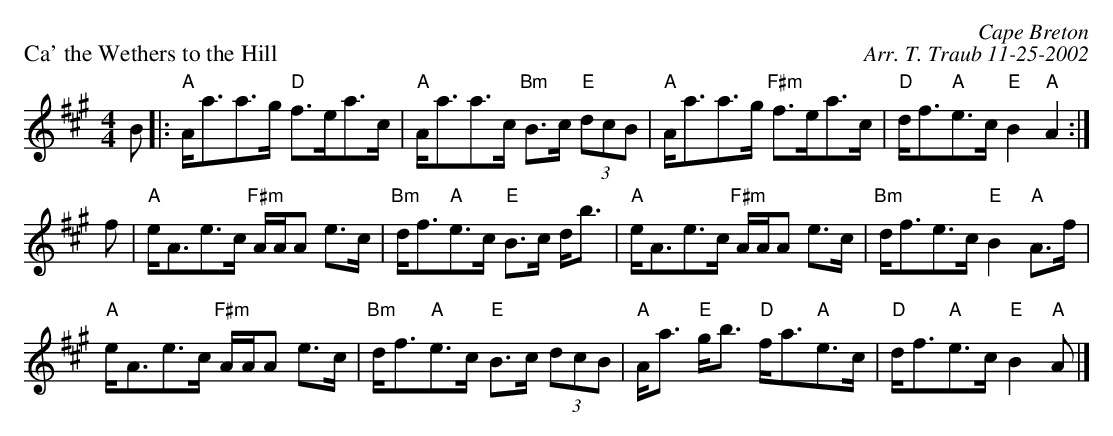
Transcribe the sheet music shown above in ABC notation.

X:1
P: Ca' the Wethers to the Hill
C: Cape Breton
C: Arr. T. Traub 11-25-2002
M: 4/4
L: 1/8
K: A
B|: "A"A<aa>g "D"f>ea>c|"A"A<aa>c "Bm"B>c "E"(3 dcB|"A"A<aa>g "F#m"f>ea>c|\
"D"d<f"A"e>c "E"B2 "A"A2 :|
f|"A"e<Ae>c "F#m"A/A/A e>c|"Bm"d<f"A"e>c "E"B>c d<b|"A"e<Ae>c "F#m"A/A/A e>c|"Bm"d<fe>c "E"B2 "A"A>f|
"A"e<Ae>c "F#m"A/A/A e>c|"Bm"d<f"A"e>c "E"B>c (3dcB|"A"A<a "E"g<b "D"f<a"A"e>c|"D"d<f"A"e>c "E"B2 "A"A |]
